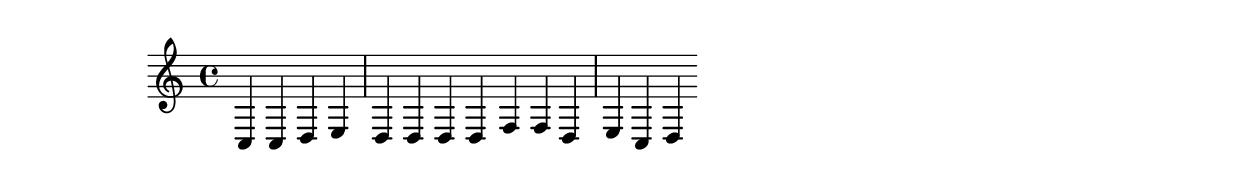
\version "2.18.2"

"/global/music" = \relative c {
  << \new Voice = "global_voice1" {
  \cadenzaOn
  c4 c d e \bar "|" d d d d f f d \bar "|" e c d
  } >>
}

\book {
  \header {
  }

  \bookpart { 
    \score {
      <<
      \new Staff = GlobalStaff \with { }
      \context Staff = GlobalStaff {
        \"/global/music"
      }
      >>
    }
  }
}
